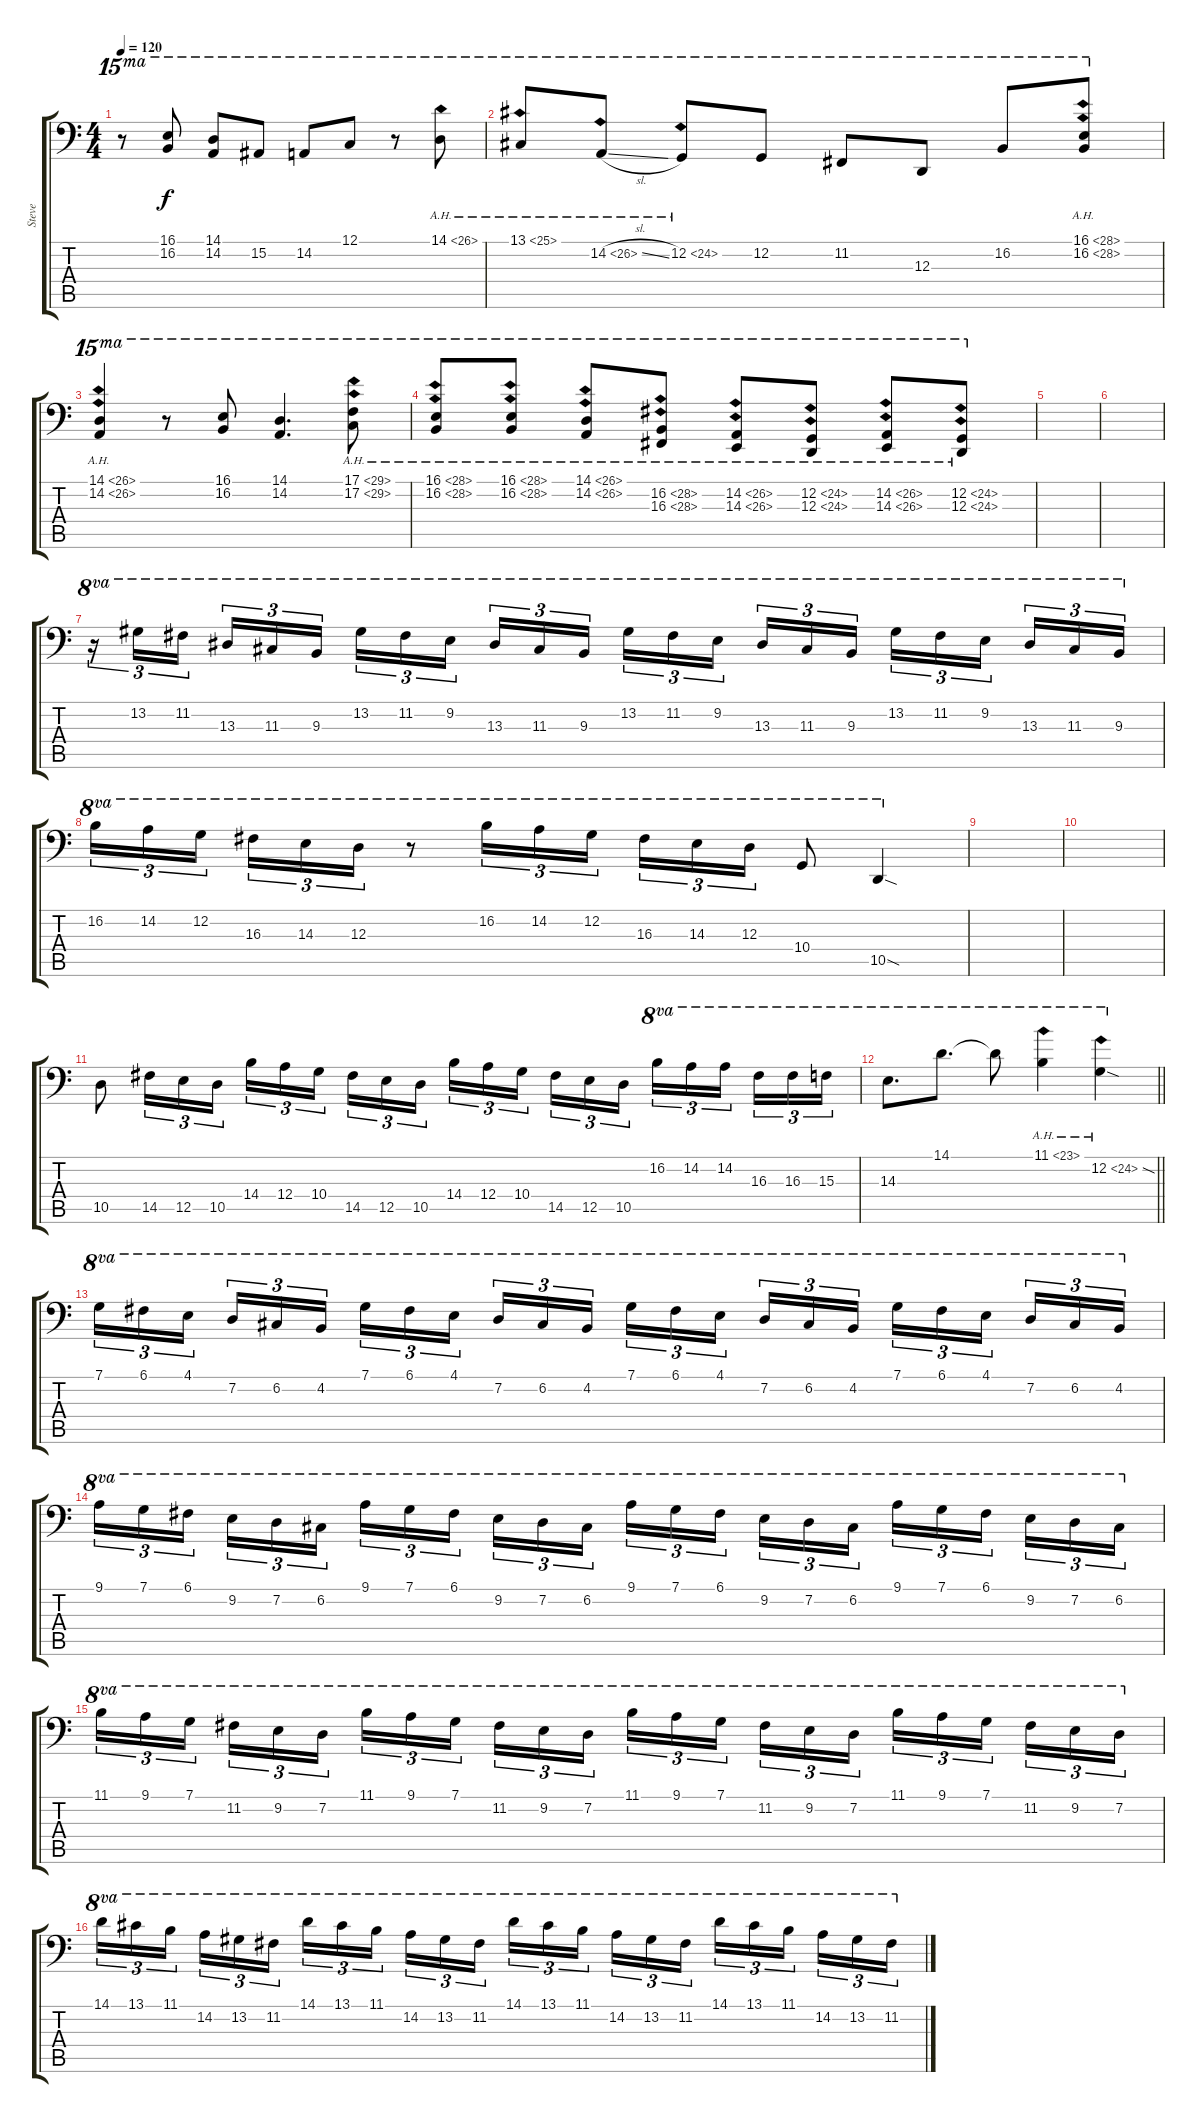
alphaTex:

\track ("Steve" "Steve") {instrument electricbassfinger}
\staff {score tabs}
\tuning (C3 G2 D2 A1 E1 B0) {hide}
\ts (4 4)
\tempo 120
\clef f4
\ks c
r.8{ot 15ma dy f} (16.1 16.2).8{ot 15ma} (14.1 14.2).8{ot 15ma} 15.2.8{ot 15ma} 14.2.8{ot 15ma} 12.1.8{ot 15ma} r.8{ot 15ma} 14.1{ah 12}.8{ot 15ma} |
13.1{ah 12}.8{ot 15ma} 14.2{ah 12 sl}.8{ot 15ma} 12.2{ah 12}.8{ot 15ma} 12.2.8{ot 15ma} 11.2.8{ot 15ma} 12.3.8{ot 15ma} 16.2.8{ot 15ma} (16.1{ah 12} 16.2{ah 12}).8{ot 15ma} |
(14.1{ah 12} 14.2{ah 12}).4{ot 15ma} r.8{ot 15ma} (16.1 16.2).8{ot 15ma} (14.1 14.2).4{d ot 15ma} (17.1{ah 12} 17.2{ah 12}).8{ot 15ma} |
(16.1{ah 12} 16.2{ah 12}).8{ot 15ma} (16.1{ah 12} 16.2{ah 12}).8{ot 15ma} (14.1{ah 12} 14.2{ah 12}).8{ot 15ma} (16.2{ah 12} 16.3{ah 12}).8{ot 15ma} (14.2{ah 12} 14.3{ah 12}).8{ot 15ma} (12.2{ah 12} 12.3{ah 12}).8{ot 15ma} (14.2{ah 12} 14.3{ah 12}).8{ot 15ma} (12.2{ah 12} 12.3{ah 12}).8{ot 15ma} |
|
|
r.16{tu (3 2) ot 8va} 13.2.16{tu (3 2) ot 8va} 11.2.16{tu (3 2) ot 8va beam splitsecondary} 13.3.16{tu (3 2) ot 8va} 11.3.16{tu (3 2) ot 8va} 9.3.16{tu (3 2) ot 8va} 13.2.16{tu (3 2) ot 8va} 11.2.16{tu (3 2) ot 8va} 9.2.16{tu (3 2) ot 8va beam splitsecondary} 13.3.16{tu (3 2) ot 8va} 11.3.16{tu (3 2) ot 8va} 9.3.16{tu (3 2) ot 8va} 13.2.16{tu (3 2) ot 8va} 11.2.16{tu (3 2) ot 8va} 9.2.16{tu (3 2) ot 8va beam splitsecondary} 13.3.16{tu (3 2) ot 8va} 11.3.16{tu (3 2) ot 8va} 9.3.16{tu (3 2) ot 8va} 13.2.16{tu (3 2) ot 8va} 11.2.16{tu (3 2) ot 8va} 9.2.16{tu (3 2) ot 8va beam splitsecondary} 13.3.16{tu (3 2) ot 8va} 11.3.16{tu (3 2) ot 8va} 9.3.16{tu (3 2) ot 8va} |
16.2.16{tu (3 2) ot 8va} 14.2.16{tu (3 2) ot 8va} 12.2.16{tu (3 2) ot 8va beam splitsecondary} 16.3.16{tu (3 2) ot 8va} 14.3.16{tu (3 2) ot 8va} 12.3.16{tu (3 2) ot 8va} r.8{ot 8va} 16.2.16{tu (3 2) ot 8va} 14.2.16{tu (3 2) ot 8va} 12.2.16{tu (3 2) ot 8va} 16.3.16{tu (3 2) ot 8va} 14.3.16{tu (3 2) ot 8va} 12.3.16{tu (3 2) ot 8va} 10.4.8{ot 8va} 10.5{sod}.4{ot 8va} |
|
|
10.5.8 14.5.16{tu (3 2)} 12.5.16{tu (3 2)} 10.5.16{tu (3 2)} 14.4.16{tu (3 2)} 12.4.16{tu (3 2)} 10.4.16{tu (3 2) beam splitsecondary} 14.5.16{tu (3 2)} 12.5.16{tu (3 2)} 10.5.16{tu (3 2)} 14.4.16{tu (3 2)} 12.4.16{tu (3 2)} 10.4.16{tu (3 2) beam splitsecondary} 14.5.16{tu (3 2)} 12.5.16{tu (3 2)} 10.5.16{tu (3 2)} 16.2.16{tu (3 2) ot 8va} 14.2.16{tu (3 2) ot 8va} 14.2.16{tu (3 2) ot 8va beam splitsecondary} 16.3.16{tu (3 2) ot 8va} 16.3.16{tu (3 2) ot 8va} 15.3.16{tu (3 2) ot 8va} |
\barLineRight lightlight
14.3.8{d ot 8va} 14.1.8{d ot 8va} 14.1{t}.8{ot 8va} 11.1{ah 12}.4{ot 8va} 12.2{ah 12 sod}.4{ot 8va} |
7.1.16{tu (3 2) ot 8va} 6.1.16{tu (3 2) ot 8va} 4.1.16{tu (3 2) ot 8va beam splitsecondary} 7.2.16{tu (3 2) ot 8va} 6.2.16{tu (3 2) ot 8va} 4.2.16{tu (3 2) ot 8va} 7.1.16{tu (3 2) ot 8va} 6.1.16{tu (3 2) ot 8va} 4.1.16{tu (3 2) ot 8va beam splitsecondary} 7.2.16{tu (3 2) ot 8va} 6.2.16{tu (3 2) ot 8va} 4.2.16{tu (3 2) ot 8va} 7.1.16{tu (3 2) ot 8va} 6.1.16{tu (3 2) ot 8va} 4.1.16{tu (3 2) ot 8va beam splitsecondary} 7.2.16{tu (3 2) ot 8va} 6.2.16{tu (3 2) ot 8va} 4.2.16{tu (3 2) ot 8va} 7.1.16{tu (3 2) ot 8va} 6.1.16{tu (3 2) ot 8va} 4.1.16{tu (3 2) ot 8va beam splitsecondary} 7.2.16{tu (3 2) ot 8va} 6.2.16{tu (3 2) ot 8va} 4.2.16{tu (3 2) ot 8va} |
9.1.16{tu (3 2) ot 8va} 7.1.16{tu (3 2) ot 8va} 6.1.16{tu (3 2) ot 8va beam splitsecondary} 9.2.16{tu (3 2) ot 8va} 7.2.16{tu (3 2) ot 8va} 6.2.16{tu (3 2) ot 8va} 9.1.16{tu (3 2) ot 8va} 7.1.16{tu (3 2) ot 8va} 6.1.16{tu (3 2) ot 8va beam splitsecondary} 9.2.16{tu (3 2) ot 8va} 7.2.16{tu (3 2) ot 8va} 6.2.16{tu (3 2) ot 8va} 9.1.16{tu (3 2) ot 8va} 7.1.16{tu (3 2) ot 8va} 6.1.16{tu (3 2) ot 8va beam splitsecondary} 9.2.16{tu (3 2) ot 8va} 7.2.16{tu (3 2) ot 8va} 6.2.16{tu (3 2) ot 8va} 9.1.16{tu (3 2) ot 8va} 7.1.16{tu (3 2) ot 8va} 6.1.16{tu (3 2) ot 8va beam splitsecondary} 9.2.16{tu (3 2) ot 8va} 7.2.16{tu (3 2) ot 8va} 6.2.16{tu (3 2) ot 8va} |
11.1.16{tu (3 2) ot 8va} 9.1.16{tu (3 2) ot 8va} 7.1.16{tu (3 2) ot 8va beam splitsecondary} 11.2.16{tu (3 2) ot 8va} 9.2.16{tu (3 2) ot 8va} 7.2.16{tu (3 2) ot 8va} 11.1.16{tu (3 2) ot 8va} 9.1.16{tu (3 2) ot 8va} 7.1.16{tu (3 2) ot 8va beam splitsecondary} 11.2.16{tu (3 2) ot 8va} 9.2.16{tu (3 2) ot 8va} 7.2.16{tu (3 2) ot 8va} 11.1.16{tu (3 2) ot 8va} 9.1.16{tu (3 2) ot 8va} 7.1.16{tu (3 2) ot 8va beam splitsecondary} 11.2.16{tu (3 2) ot 8va} 9.2.16{tu (3 2) ot 8va} 7.2.16{tu (3 2) ot 8va} 11.1.16{tu (3 2) ot 8va} 9.1.16{tu (3 2) ot 8va} 7.1.16{tu (3 2) ot 8va beam splitsecondary} 11.2.16{tu (3 2) ot 8va} 9.2.16{tu (3 2) ot 8va} 7.2.16{tu (3 2) ot 8va} |
14.1.16{tu (3 2) ot 8va} 13.1.16{tu (3 2) ot 8va} 11.1.16{tu (3 2) ot 8va beam splitsecondary} 14.2.16{tu (3 2) ot 8va} 13.2.16{tu (3 2) ot 8va} 11.2.16{tu (3 2) ot 8va} 14.1.16{tu (3 2) ot 8va} 13.1.16{tu (3 2) ot 8va} 11.1.16{tu (3 2) ot 8va beam splitsecondary} 14.2.16{tu (3 2) ot 8va} 13.2.16{tu (3 2) ot 8va} 11.2.16{tu (3 2) ot 8va} 14.1.16{tu (3 2) ot 8va} 13.1.16{tu (3 2) ot 8va} 11.1.16{tu (3 2) ot 8va beam splitsecondary} 14.2.16{tu (3 2) ot 8va} 13.2.16{tu (3 2) ot 8va} 11.2.16{tu (3 2) ot 8va} 14.1.16{tu (3 2) ot 8va} 13.1.16{tu (3 2) ot 8va} 11.1.16{tu (3 2) ot 8va beam splitsecondary} 14.2.16{tu (3 2) ot 8va} 13.2.16{tu (3 2) ot 8va} 11.2.16{tu (3 2) ot 8va}
